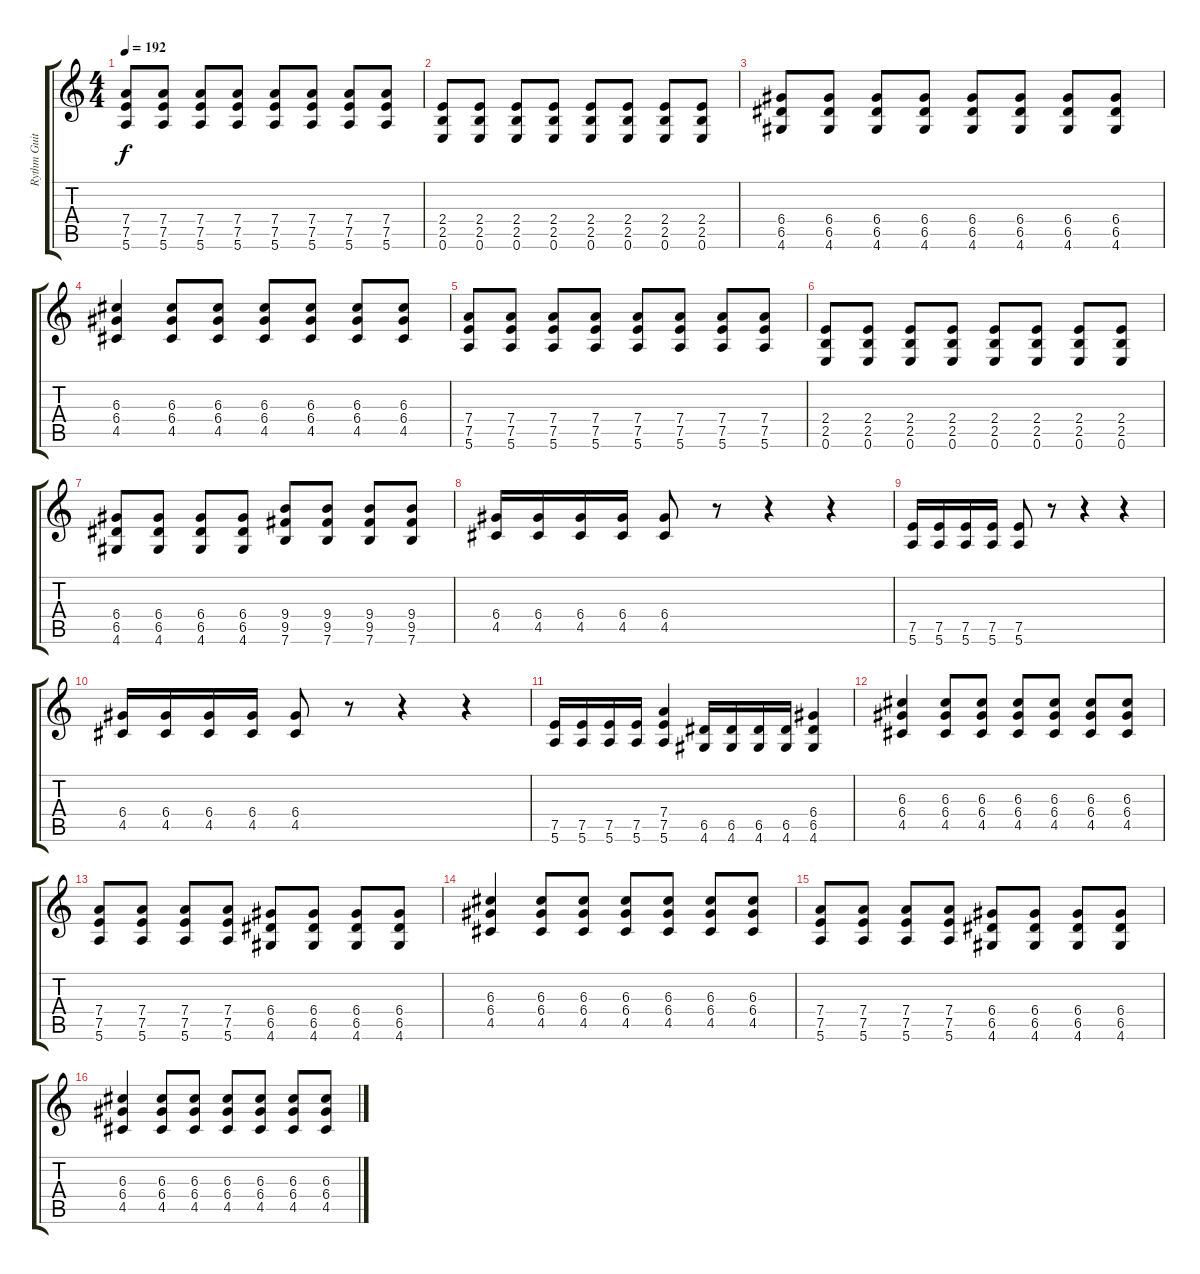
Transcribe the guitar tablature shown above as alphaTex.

\track ("Rythm Guitar" "Rythm Guit") {instrument overdrivenguitar}
\staff {score tabs}
\tuning (E4 B3 G3 D3 A2 E2) {hide}
\ts (4 4)
\tempo 192
\clef g2
\ks c
(7.4 7.5 5.6).8{dy f} (7.4 7.5 5.6).8 (7.4 7.5 5.6).8 (7.4 7.5 5.6).8 (7.4 7.5 5.6).8 (7.4 7.5 5.6).8 (7.4 7.5 5.6).8 (7.4 7.5 5.6).8 |
(2.4 2.5 0.6).8 (2.4 2.5 0.6).8 (2.4 2.5 0.6).8 (2.4 2.5 0.6).8 (2.4 2.5 0.6).8 (2.4 2.5 0.6).8 (2.4 2.5 0.6).8 (2.4 2.5 0.6).8 |
(6.4 6.5 4.6).8 (6.4 6.5 4.6).8 (6.4 6.5 4.6).8 (6.4 6.5 4.6).8 (6.4 6.5 4.6).8 (6.4 6.5 4.6).8 (6.4 6.5 4.6).8 (6.4 6.5 4.6).8 |
(6.3 6.4 4.5).4 (6.3 6.4 4.5).8 (6.3 6.4 4.5).8 (6.3 6.4 4.5).8 (6.3 6.4 4.5).8 (6.3 6.4 4.5).8 (6.3 6.4 4.5).8 |
(7.4 7.5 5.6).8 (7.4 7.5 5.6).8 (7.4 7.5 5.6).8 (7.4 7.5 5.6).8 (7.4 7.5 5.6).8 (7.4 7.5 5.6).8 (7.4 7.5 5.6).8 (7.4 7.5 5.6).8 |
(2.4 2.5 0.6).8 (2.4 2.5 0.6).8 (2.4 2.5 0.6).8 (2.4 2.5 0.6).8 (2.4 2.5 0.6).8 (2.4 2.5 0.6).8 (2.4 2.5 0.6).8 (2.4 2.5 0.6).8 |
(6.4 6.5 4.6).8 (6.4 6.5 4.6).8 (6.4 6.5 4.6).8 (6.4 6.5 4.6).8 (9.4 9.5 7.6).8 (9.4 9.5 7.6).8 (9.4 9.5 7.6).8 (9.4 9.5 7.6).8 |
(6.4 4.5).16 (6.4 4.5).16 (6.4 4.5).16 (6.4 4.5).16 (6.4 4.5).8 r.8 r.4 r.4 |
(7.5 5.6).16 (7.5 5.6).16 (7.5 5.6).16 (7.5 5.6).16 (7.5 5.6).8 r.8 r.4 r.4 |
(6.4 4.5).16 (6.4 4.5).16 (6.4 4.5).16 (6.4 4.5).16 (6.4 4.5).8 r.8 r.4 r.4 |
(7.5 5.6).16 (7.5 5.6).16 (7.5 5.6).16 (7.5 5.6).16 (7.4 7.5 5.6).4 (6.5 4.6).16 (6.5 4.6).16 (6.5 4.6).16 (6.5 4.6).16 (6.4 6.5 4.6).4 |
(6.3 6.4 4.5).4 (6.3 6.4 4.5).8 (6.3 6.4 4.5).8 (6.3 6.4 4.5).8 (6.3 6.4 4.5).8 (6.3 6.4 4.5).8 (6.3 6.4 4.5).8 |
(7.4 7.5 5.6).8 (7.4 7.5 5.6).8 (7.4 7.5 5.6).8 (7.4 7.5 5.6).8 (6.4 6.5 4.6).8 (6.4 6.5 4.6).8 (6.4 6.5 4.6).8 (6.4 6.5 4.6).8 |
(6.3 6.4 4.5).4 (6.3 6.4 4.5).8 (6.3 6.4 4.5).8 (6.3 6.4 4.5).8 (6.3 6.4 4.5).8 (6.3 6.4 4.5).8 (6.3 6.4 4.5).8 |
(7.4 7.5 5.6).8 (7.4 7.5 5.6).8 (7.4 7.5 5.6).8 (7.4 7.5 5.6).8 (6.4 6.5 4.6).8 (6.4 6.5 4.6).8 (6.4 6.5 4.6).8 (6.4 6.5 4.6).8 |
(6.3 6.4 4.5).4 (6.3 6.4 4.5).8 (6.3 6.4 4.5).8 (6.3 6.4 4.5).8 (6.3 6.4 4.5).8 (6.3 6.4 4.5).8 (6.3 6.4 4.5).8
